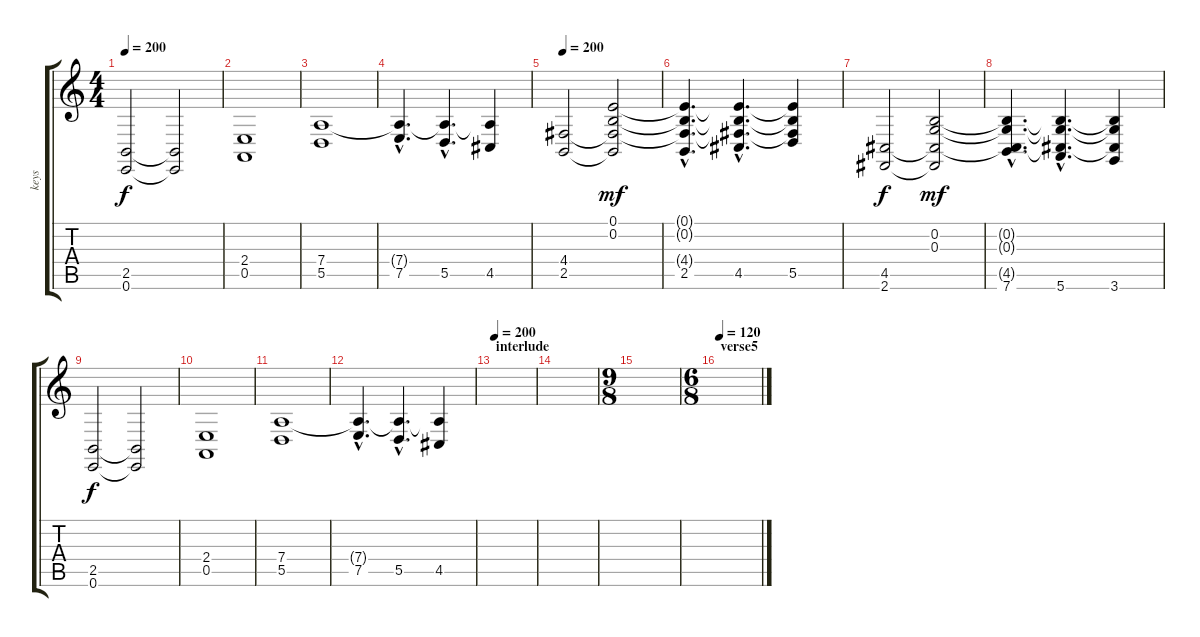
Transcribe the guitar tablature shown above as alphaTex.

\track ("keys" "keys") {instrument synthstrings1}
\staff {score tabs}
\tuning (E4 B3 G3 D3 A2 E2) {hide}
\ts (4 4)
\tempo 200
\clef g2
\ks c
(2.5 0.6).2{dy f} (2.5{t} 0.6{t}).2 |
(2.4 0.5).1 |
(7.4 5.5).1 |
(7.4{hac t} 7.5{hac}).4{d} (7.4{hac t} 5.5{hac}).4{d} (7.4{t} 4.5).4 |
\tempo 200
(4.4 2.5).2{instrument distortionguitar} (0.1 0.2 4.4{t} 2.5{t}).2{dy mf} |
(0.1{hac t} 0.2{hac t} 4.4{hac t} 2.5{hac}).4{d} (0.1{hac t} 0.2{hac t} 4.4{hac t} 4.5{hac}).4{d} (0.1{t} 0.2{t} 4.4{t} 5.5).4 |
(4.5 2.6).2{dy f} (0.2 0.3 4.5{t} 2.6{t}).2{dy mf} |
(0.2{hac t} 0.3{hac t} 4.5{hac t} 7.6{hac}).4{d} (0.2{hac t} 0.3{hac t} 4.5{hac t} 5.6{hac}).4{d} (0.2{t} 0.3{t} 4.5{t} 3.6).4 |
(2.5 0.6).2{dy f} (2.5{t} 0.6{t}).2 |
(2.4 0.5).1 |
(7.4 5.5).1 |
(7.4{hac t} 7.5{hac}).4{d} (7.4{hac t} 5.5{hac}).4{d} (7.4{t} 4.5).4 |
\section ("" "interlude")
\tempo 200
|
|
\ts (9 8)
|
\ts (6 8)
\section ("" "verse5")
\tempo 120
